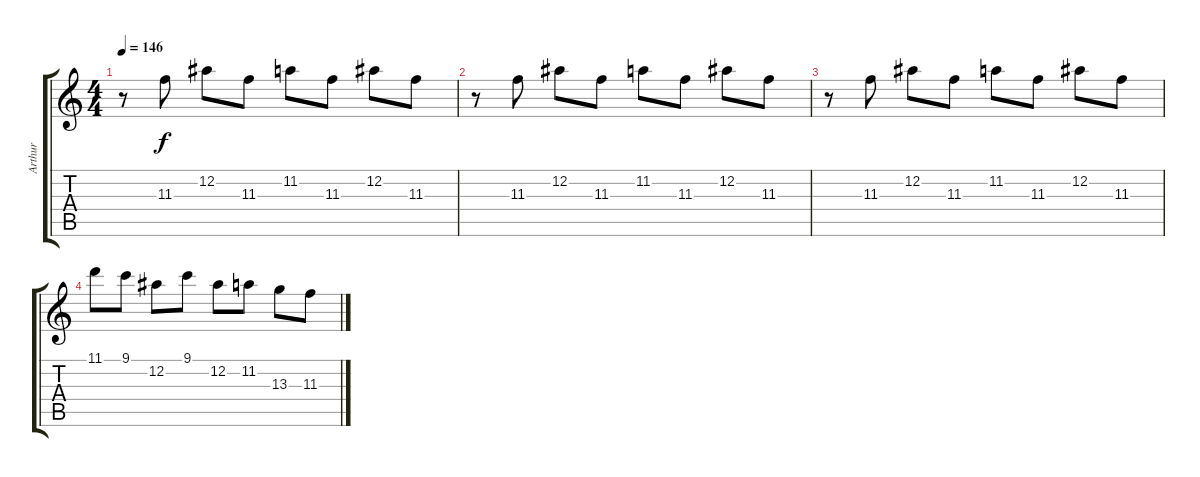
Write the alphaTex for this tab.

\track ("Arthur" "Arthur") {instrument distortionguitar}
\staff {score tabs}
\tuning (Eb4 Bb3 Gb3 Db3 Ab2 Eb2) {hide}
\ts (4 4)
\tempo 146
\clef g2
\ks c
r.8{dy f} 11.3.8 12.2.8 11.3.8 11.2.8 11.3.8 12.2.8 11.3.8 |
r.8 11.3.8 12.2.8 11.3.8 11.2.8 11.3.8 12.2.8 11.3.8 |
r.8 11.3.8 12.2.8 11.3.8 11.2.8 11.3.8 12.2.8 11.3.8 |
11.1.8 9.1.8 12.2.8 9.1.8 12.2.8 11.2.8 13.3.8 11.3.8
